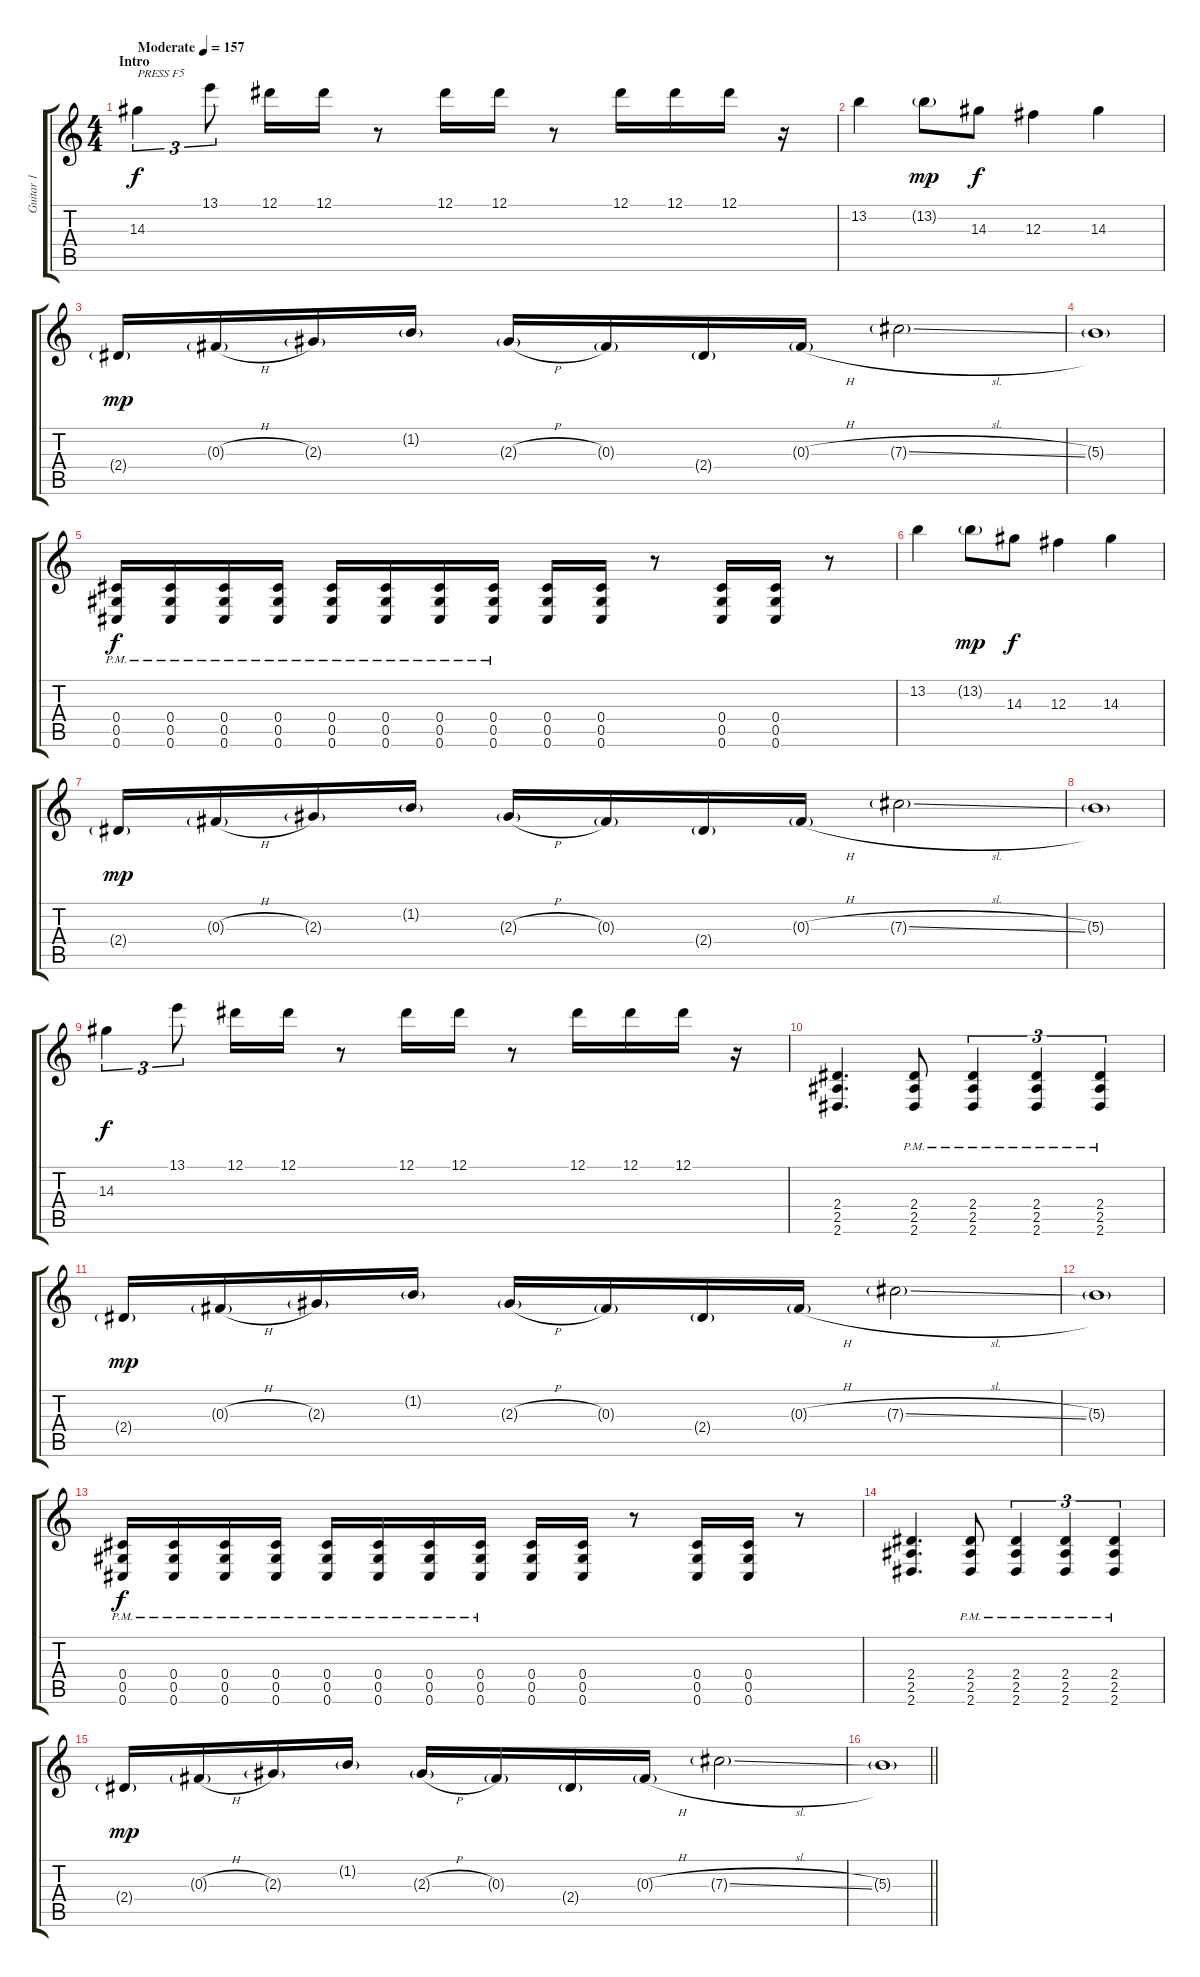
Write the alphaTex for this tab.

\track ("Guitar 1" "Guitar 1") {instrument distortionguitar}
\staff {score tabs}
\tuning (Eb4 Bb3 Gb3 Db3 Ab2 Db2) {hide}
\ts (4 4)
\section ("" "Intro")
\tempo (157 "Moderate")
\clef g2
\ks c
14.3.4{tu (3 2) txt "PRESS F5" dy f instrument distortionguitar} 13.1.8{tu (3 2)} 12.1.16 12.1.16 r.8 12.1.16 12.1.16 r.8 12.1.16 12.1.16 12.1.16 r.16 |
13.2.4 13.2{g}.8{dy mp} 14.3.8{dy f} 12.3.4 14.3.4 |
2.4{g}.16{dy mp} 0.3{h g}.16 2.3{g}.16 1.2{g}.16 2.3{h g}.16 0.3{g}.16 2.4{g}.16 0.3{h g}.16 7.3{sl g}.2 |
5.3{g}.1 |
(0.4{pm} 0.5{pm} 0.6{pm}).16{dy f} (0.4{pm} 0.5{pm} 0.6{pm}).16 (0.4{pm} 0.5{pm} 0.6{pm}).16 (0.4{pm} 0.5{pm} 0.6{pm}).16 (0.4{pm} 0.5{pm} 0.6{pm}).16 (0.4{pm} 0.5{pm} 0.6{pm}).16 (0.4{pm} 0.5{pm} 0.6{pm}).16 (0.4{pm} 0.5{pm} 0.6{pm}).16 (0.4 0.5 0.6).16 (0.4 0.5 0.6).16 r.8 (0.4 0.5 0.6).16 (0.4 0.5 0.6).16 r.8 |
13.2.4 13.2{g}.8{dy mp} 14.3.8{dy f} 12.3.4 14.3.4 |
2.4{g}.16{dy mp} 0.3{h g}.16 2.3{g}.16 1.2{g}.16 2.3{h g}.16 0.3{g}.16 2.4{g}.16 0.3{h g}.16 7.3{sl g}.2 |
5.3{g}.1 |
14.3.4{tu (3 2) dy f} 13.1.8{tu (3 2)} 12.1.16 12.1.16 r.8 12.1.16 12.1.16 r.8 12.1.16 12.1.16 12.1.16 r.16 |
(2.4 2.5 2.6).4{d} (2.4{pm} 2.5{pm} 2.6{pm}).8 (2.4{pm} 2.5{pm} 2.6{pm}).4{tu (3 2)} (2.4{pm} 2.5{pm} 2.6{pm}).4{tu (3 2)} (2.4{pm} 2.5{pm} 2.6{pm}).4{tu (3 2)} |
2.4{g}.16{dy mp} 0.3{h g}.16 2.3{g}.16 1.2{g}.16 2.3{h g}.16 0.3{g}.16 2.4{g}.16 0.3{h g}.16 7.3{sl g}.2 |
5.3{g}.1 |
(0.4{pm} 0.5{pm} 0.6{pm}).16{dy f} (0.4{pm} 0.5{pm} 0.6{pm}).16 (0.4{pm} 0.5{pm} 0.6{pm}).16 (0.4{pm} 0.5{pm} 0.6{pm}).16 (0.4{pm} 0.5{pm} 0.6{pm}).16 (0.4{pm} 0.5{pm} 0.6{pm}).16 (0.4{pm} 0.5{pm} 0.6{pm}).16 (0.4{pm} 0.5{pm} 0.6{pm}).16 (0.4 0.5 0.6).16 (0.4 0.5 0.6).16 r.8 (0.4 0.5 0.6).16 (0.4 0.5 0.6).16 r.8 |
(2.4 2.5 2.6).4{d} (2.4{pm} 2.5{pm} 2.6{pm}).8 (2.4{pm} 2.5{pm} 2.6{pm}).4{tu (3 2)} (2.4{pm} 2.5{pm} 2.6{pm}).4{tu (3 2)} (2.4{pm} 2.5{pm} 2.6{pm}).4{tu (3 2)} |
2.4{g}.16{dy mp} 0.3{h g}.16 2.3{g}.16 1.2{g}.16 2.3{h g}.16 0.3{g}.16 2.4{g}.16 0.3{h g}.16 7.3{sl g}.2 |
\barLineRight lightlight
5.3{g}.1
